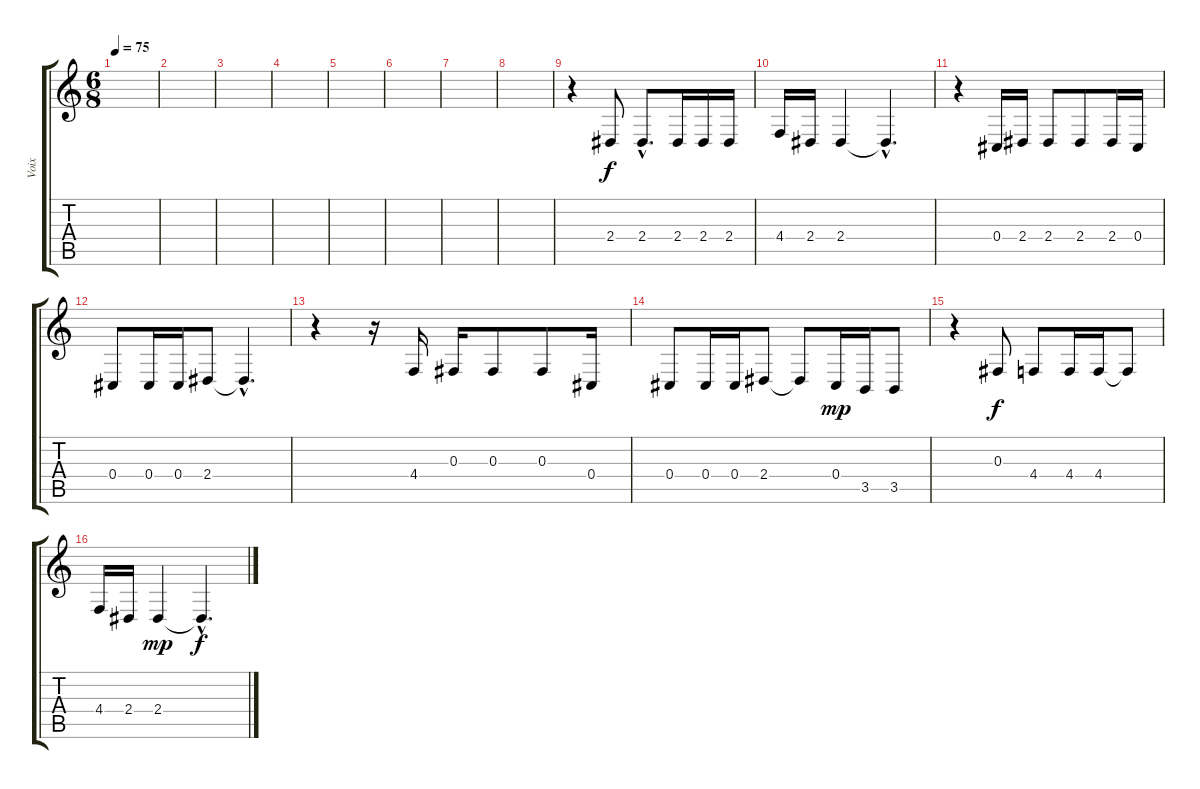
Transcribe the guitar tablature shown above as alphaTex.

\track ("Voix" "Voix") {instrument cello}
\staff {score tabs}
\tuning (Eb4 Bb3 Gb3 Db3 Ab2 Eb2) {hide}
\ts (6 8)
\tempo 75
\clef g2
\ks c
|
|
|
|
|
|
|
|
r.4 2.4.8 2.4{hac}.8{d} 2.4.16 2.4.16 2.4.16 |
4.4.16 2.4.16 2.4.4 2.4{hac t}.4{d} |
r.4 0.4.16 2.4.16 2.4.8 2.4.8 2.4.16 0.4.16 |
0.4.8 0.4.16 0.4.16 2.4.8 2.4{hac t}.4{d} |
r.4 r.16 4.4.16 0.3.16 0.3.8 0.3.8 0.4.16 |
0.4.8 0.4.16 0.4.16 2.4.8 2.4{t}.8 0.4.16{dy mp} 3.5.16 3.5.8 |
r.4 0.3.8{dy f} 4.4.8 4.4.16 4.4.16 4.4{t}.8 |
4.4.16 2.4.16 2.4.4{dy mp} 2.4{hac t}.4{d dy f}
